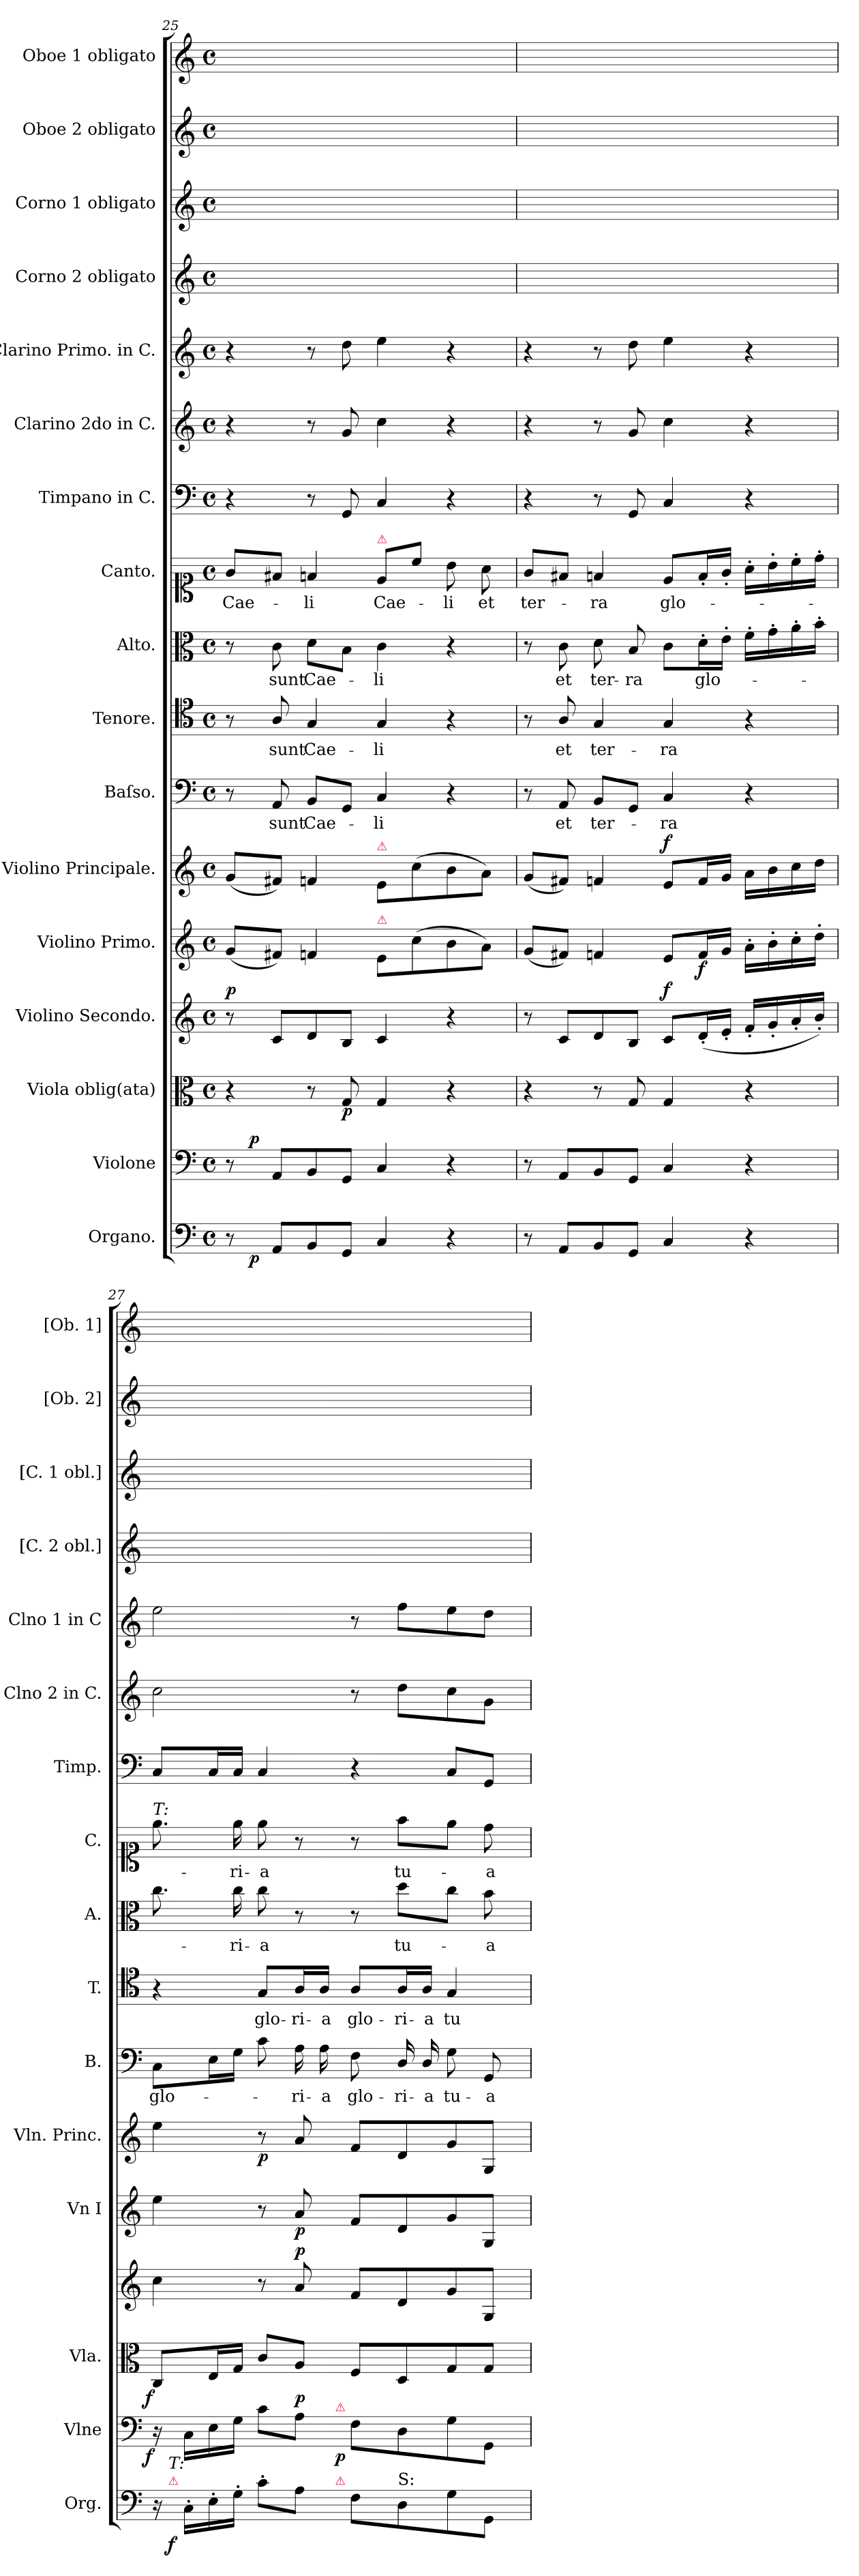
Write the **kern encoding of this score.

**kern	**dynam	**kern	**dynam	**kern	**dynam	**kern	**dynam	**kern	**dynam	**kern	**dynam	**kern	**text	**kern	**text	**kern	**text	**kern	**text	**kern	**kern	**kern	**kern	**kern	**kern	**kern
*part17	*part17	*part16	*part16	*part15	*part15	*part14	*part14	*part13	*part13	*part12	*part12	*part11	*part11	*part10	*part10	*part9	*part9	*part8	*part8	*part7	*part6	*part5	*part4	*part3	*part2	*part1
*staff17	*staff17	*staff16	*staff16	*staff15	*staff15	*staff14	*staff14	*staff13	*staff13	*staff12	*staff12	*staff11	*staff11	*staff10	*staff10	*staff9	*staff9	*staff8	*staff8	*staff7	*staff6	*staff5	*staff4	*staff3	*staff2	*staff1
*I"Organo.	*	*I"Violone	*	*I"Viola oblig(ata)	*	*I"Violino Secondo.	*	*I"Violino Primo.	*	*I"Violino Principale.	*	*I"Baſso.	*	*I"Tenore.	*	*I"Alto.	*	*I"Canto.	*	*I"Timpano in C.	*I"Clarino 2do in C.	*I"Clarino Primo. in C.	*I"Corno 2 obligato	*I"Corno 1 obligato	*I"Oboe 2 obligato	*I"Oboe 1 obligato
*I'Org.	*	*I'Vlne	*	*I'Vla.	*	*	*	*I'Vn I	*	*I'Vln. Princ.	*	*I'B.	*	*I'T.	*	*I'A.	*	*I'C.	*	*I'Timp.	*I'Clno 2 in C.	*I'Clno 1 in C	*I'[C. 2 obl.]	*I'[C. 1 obl.]	*I'[Ob. 2]	*I'[Ob. 1]
*clefF4	*	*clefF4	*	*clefC3	*	*clefG2	*	*clefG2	*	*clefG2	*	*clefF4	*	*clefC4	*	*clefC3	*	*clefC1	*	*clefF4	*clefG2	*clefG2	*clefG2	*clefG2	*clefG2	*clefG2
*k[]	*	*k[]	*	*k[]	*	*k[]	*	*k[]	*	*k[]	*	*k[]	*	*k[]	*	*k[]	*	*k[]	*	*k[]	*k[]	*k[]	*k[]	*k[]	*k[]	*k[]
*M4/4	*	*M4/4	*	*M4/4	*	*M4/4	*	*M4/4	*	*M4/4	*	*M4/4	*	*M4/4	*	*M4/4	*	*M4/4	*	*M4/4	*M4/4	*M4/4	*M4/4	*M4/4	*M4/4	*M4/4
*met(c)	*	*met(c)	*	*met(c)	*	*met(c)	*	*met(c)	*	*met(c)	*	*met(c)	*	*met(c)	*	*met(c)	*	*met(c)	*	*met(c)	*met(c)	*met(c)	*met(c)	*met(c)	*met(c)	*met(c)
=25	=25	=25	=25	=25	=25	=25	=25	=25	=25	=25	=25	=25	=25	=25	=25	=25	=25	=25	=25	=25	=25	=25	=25	=25	=25	=25
!LO:TX:a:i:rj:t=Solo.	!	!	!	!	!	!	!	!	!	!	!	!	!	!	!	!	!	!	!	!	!	!	!	!	!	!
!	!	!	!	!	!	!	!LO:DY:a	!	!	!	!	!	!	!	!	!	!	!	!	!	!	!	!	!	!	!
*^	*	*^	*	*	*	*	*	*	*	*	*	*	*	*	*	*	*	*	*	*	*	*	*	*	*	*
8r	16ryy	.	8r	16ryy	.	4r	.	8r	p	(8g/L	.	(8g/L	.	8r	.	8r	.	8r	.	8g/L	Cae-	4r	4r	4r	1ryy	1ryy	1ryy	1ryy
!	!	!	!	!	!LO:DY:a	!	!	!	!	!	!	!	!	!	!	!	!	!	!	!	!	!	!	!	!	!	!	!
.	2...ryy	p	.	2...ryy	p	.	.	.	.	.	.	.	.	.	.	.	.	.	.	.	.	.	.	.	.	.	.	.
8AA/L	.	.	8AA/L	.	.	.	.	8c/L	.	8f#X/J)	.	8f#X/J)	.	8AA/	sunt	8A/	sunt	8c\	sunt	8f#X/J	.	.	.	.	.	.	.	.
8BB/	.	.	8BB/	.	.	8r	.	8d/	.	4fn/	.	4fn/	.	8BB/L	Cae-	4G/	Cae-	8d\L	Cae-	4fn/	-li	8r	8r	8r	.	.	.	.
8GG/J	.	.	8GG/J	.	.	8G/	p	8B/J	.	.	.	.	.	8GG/J	.	.	.	8B\J	.	.	.	8GG/	8g/	8dd\	.	.	.	.
!	!	!	!	!	!	!	!	!	!	!	!	!	!	!	!	!	!	!	!	!LO:TX:a:color=crimson:t=⚠	!	!	!	!	!	!	!	!
!	!	!	!	!	!	!	!	!	!	!	!	!LO:TX:a:color=crimson:t=⚠	!	!	!	!	!	!	!	!	!	!	!	!	!	!	!	!
!	!	!	!	!	!	!	!	!	!	!LO:TX:a:color=crimson:t=⚠	!	!	!	!	!	!	!	!	!	!	!	!	!	!	!	!	!	!
4C/	.	.	4C/	.	.	4G/	.	4c/	.	8e/L	.	8e/L	.	4C/	-li	4G/	-li	4c\	-li	8e/L	Cae-	4C/	4cc\	4ee\	.	.	.	.
.	.	.	.	.	.	.	.	.	.	(8cc\	.	(8cc\	.	.	.	.	.	.	.	8cc\J	.	.	.	.	.	.	.	.
4r	.	.	4r	.	.	4r	.	4r	.	8b\	.	8b\	.	4r	.	4r	.	4r	.	8b\	-li	4r	4r	4r	.	.	.	.
.	.	.	.	.	.	.	.	.	.	8a\J)	.	8a\J)	.	.	.	.	.	.	.	8a\	et	.	.	.	.	.	.	.
*v	*v	*	*	*	*	*	*	*	*	*	*	*	*	*	*	*	*	*	*	*	*	*	*	*	*	*	*	*
*	*	*v	*v	*	*	*	*	*	*	*	*	*	*	*	*	*	*	*	*	*	*	*	*	*	*	*	*
=26	=26	=26	=26	=26	=26	=26	=26	=26	=26	=26	=26	=26	=26	=26	=26	=26	=26	=26	=26	=26	=26	=26	=26	=26	=26	=26
8r	.	8r	.	4r	.	8r	.	(8g/L	.	(8g/L	.	8r	.	8r	.	8r	.	8g/L	ter-	4r	4r	4r	1ryy	1ryy	1ryy	1ryy
8AA/L	.	8AA/L	.	.	.	8c/L	.	8f#X/J)	.	8f#X/J)	.	8AA/	et	8A/	et	8c\	et	8f#X/J	.	.	.	.	.	.	.	.
8BB/	.	8BB/	.	8r	.	8d/	.	4fn/	.	4fn/	.	8BB/L	ter-	4G/	ter-	8d\	ter-	4fn/	-ra	8r	8r	8r	.	.	.	.
8GG/J	.	8GG/J	.	8G/	.	8B/J	.	.	.	.	.	8GG/J	.	.	.	8B/	-ra	.	.	8GG/	8g/	8dd\	.	.	.	.
!	!	!	!	!	!	!	!LO:DY:a	!	!	!	!LO:DY:a	!	!	!	!	!	!	!	!	!	!	!	!	!	!	!
4C/	.	4C/	.	4G/	.	8c/L	f	8e/L	.	8e/L	f	4C/	-ra	4G/	-ra	8c\L	.	8e/L	glo-	4C/	4cc\	4ee\	.	.	.	.
.	.	.	.	.	.	(16d'/L	.	16f/L	f	16f/L	.	.	.	.	.	16d'\L	glo-	16f'/L	.	.	.	.	.	.	.	.
.	.	.	.	.	.	16e'/JJ	.	16g/JJ	.	16g/JJ	.	.	.	.	.	16e'\JJ	.	16g'/JJ	.	.	.	.	.	.	.	.
4r	.	4r	.	4r	.	16f'/LL	.	16a'\LL	.	16a\LL	.	4r	.	4r	.	16f'\LL	.	16a'\LL	.	4r	4r	4r	.	.	.	.
.	.	.	.	.	.	16g'/	.	16b'\	.	16b\	.	.	.	.	.	16g'\	.	16b'\	.	.	.	.	.	.	.	.
.	.	.	.	.	.	16a'/	.	16cc'\	.	16cc\	.	.	.	.	.	16a'\	.	16cc'\	.	.	.	.	.	.	.	.
.	.	.	.	.	.	16b'/JJ)	.	16dd'\JJ	.	16dd\JJ	.	.	.	.	.	16b'\JJ	.	16dd'\JJ	.	.	.	.	.	.	.	.
=27	=27	=27	=27	=27	=27	=27	=27	=27	=27	=27	=27	=27	=27	=27	=27	=27	=27	=27	=27	=27	=27	=27	=27	=27	=27	=27
!	!	!	!	!	!	!	!	!	!	!	!	!	!	!	!	!	!	!LO:TX:a:i:t=T&colon;	!	!	!	!	!	!	!	!
!	!	!	!LO:DY:rj	!	!LO:DY:rj	!	!	!	!	!	!	!	!	!	!	!	!	!	!	!	!	!	!	!	!	!
*^	*	*^	*	*	*	*	*	*	*	*	*	*	*	*	*	*	*	*	*	*	*	*	*	*	*	*
*	*^	*	*	*	*	*	*	*	*	*	*	*	*	*	*	*	*	*	*	*	*	*	*	*	*	*	*	*
16r	32ryy	4...ryy	.	16r	4...ryy	f	8C/L	f	4cc\	.	4ee\	.	4ee\	.	8C\L	glo-	4r	.	8.cc\	.	8.ee\	.	8C/L	2cc\	2ee\	1ryy	1ryy	1ryy	1ryy
!	!LO:TX:a:color=crimson:t=⚠	!	!	!	!	!	!	!	!	!	!	!	!	!	!	!	!	!	!	!	!	!	!	!	!	!	!	!	!
!	!LO:TX:a:i:t=T&colon;	!	!	!	!	!	!	!	!	!	!	!	!	!	!	!	!	!	!	!	!	!	!	!	!	!	!	!	!
.	2ryy	.	f	.	.	.	.	.	.	.	.	.	.	.	.	.	.	.	.	.	.	.	.	.	.	.	.	.	.
16C'\LL	.	.	.	16C\LL	.	.	.	.	.	.	.	.	.	.	.	.	.	.	.	.	.	.	.	.	.	.	.	.	.
16E'\	.	.	.	16E\	.	.	16E/L	.	.	.	.	.	.	.	16E\L	.	.	.	.	.	.	.	16C/L	.	.	.	.	.	.
16G'\JJ	.	.	.	16G\JJ	.	.	16G/JJ	.	.	.	.	.	.	.	16G\JJ	.	.	.	16cc\	-ri-	16ee\	-ri-	16C/JJ	.	.	.	.	.	.
!	!	!	!	!	!	!	!	!	!	!	!	!	!	!LO:DY:b	!	!	!	!	!	!	!	!	!	!	!	!	!	!	!
8c'\L	.	.	.	8c\L	.	.	8c/L	.	8r	.	8r	.	8r	p	8c\	.	8G/L	glo-	8cc\	-a	8ee\	-a	4C/	.	.	.	.	.	.
!	!	!	!	!	!	!	!	!	!	!LO:DY:a	!	!	!	!	!	!	!	!	!	!	!	!	!	!	!	!	!	!	!
8A\J	.	.	.	8A\J	.	.	8A/J	p	8a/	p	8a/	p	8a/	.	16A\	-ri-	16A/L	-ri-	8r	.	8r	.	.	.	.	.	.	.	.
.	.	.	.	.	.	.	.	.	.	.	.	.	.	.	16A\	-a	16A/JJ	-a	.	.	.	.	.	.	.	.	.	.	.
!	!	!	!	!	!LO:TX:a:color=crimson:t=⚠	!	!	!	!	!	!	!	!	!	!	!	!	!	!	!	!	!	!	!	!	!	!	!	!
!	!	!LO:TX:a:color=crimson:t=⚠	!	!	!	!	!	!	!	!	!	!	!	!	!	!	!	!	!	!	!	!	!	!	!	!	!	!	!
.	.	2ryy	.	.	2ryy	p	.	.	.	.	.	.	.	.	.	.	.	.	.	.	.	.	.	.	.	.	.	.	.
8F\L	.	.	.	8F\L	.	.	8F/L	.	8f/L	.	8f/L	.	8f/L	.	8F\	glo-	8A/L	glo-	8r	.	8r	.	4r	8r	8r	.	.	.	.
.	4...ryy	.	.	.	.	.	.	.	.	.	.	.	.	.	.	.	.	.	.	.	.	.	.	.	.	.	.	.	.
!LO:TX:a:t=S&colon;	!	!	!	!	!	!	!	!	!	!	!	!	!	!	!	!	!	!	!	!	!	!	!	!	!	!	!	!	!
8D\	.	.	.	8D\	.	.	8D/	.	8d/	.	8d/	.	8d/	.	16D/	-ri-	16A/L	-ri-	8dd\L	tu-	8ff\L	tu-	.	8dd\L	8ff\L	.	.	.	.
.	.	.	.	.	.	.	.	.	.	.	.	.	.	.	16D/	-a	16A/JJ	-a	.	.	.	.	.	.	.	.	.	.	.
8G\	.	.	.	8G\	.	.	8G/	.	8g/	.	8g/	.	8g/	.	8G\	tu-	4G/	tu-	8cc\J	.	8ee\J	.	8C/L	8cc\	8ee\	.	.	.	.
8GG/J	.	.	.	8GG/J	.	.	8G/J	.	8G/J	.	8G/J	.	8G/J	.	8GG/	-a	.	.	8b\	-a	8dd\	-a	8GG/J	8g\J	8dd\J	.	.	.	.
.	.	32ryy	.	.	32ryy	.	.	.	.	.	.	.	.	.	.	.	.	.	.	.	.	.	.	.	.	.	.	.	.
*v	*v	*v	*	*	*	*	*	*	*	*	*	*	*	*	*	*	*	*	*	*	*	*	*	*	*	*	*	*	*
*	*	*v	*v	*	*	*	*	*	*	*	*	*	*	*	*	*	*	*	*	*	*	*	*	*	*	*	*
=	=	=	=	=	=	=	=	=	=	=	=	=	=	=	=	=	=	=	=	=	=	=	=	=	=	=
*-	*-	*-	*-	*-	*-	*-	*-	*-	*-	*-	*-	*-	*-	*-	*-	*-	*-	*-	*-	*-	*-	*-	*-	*-	*-	*-
